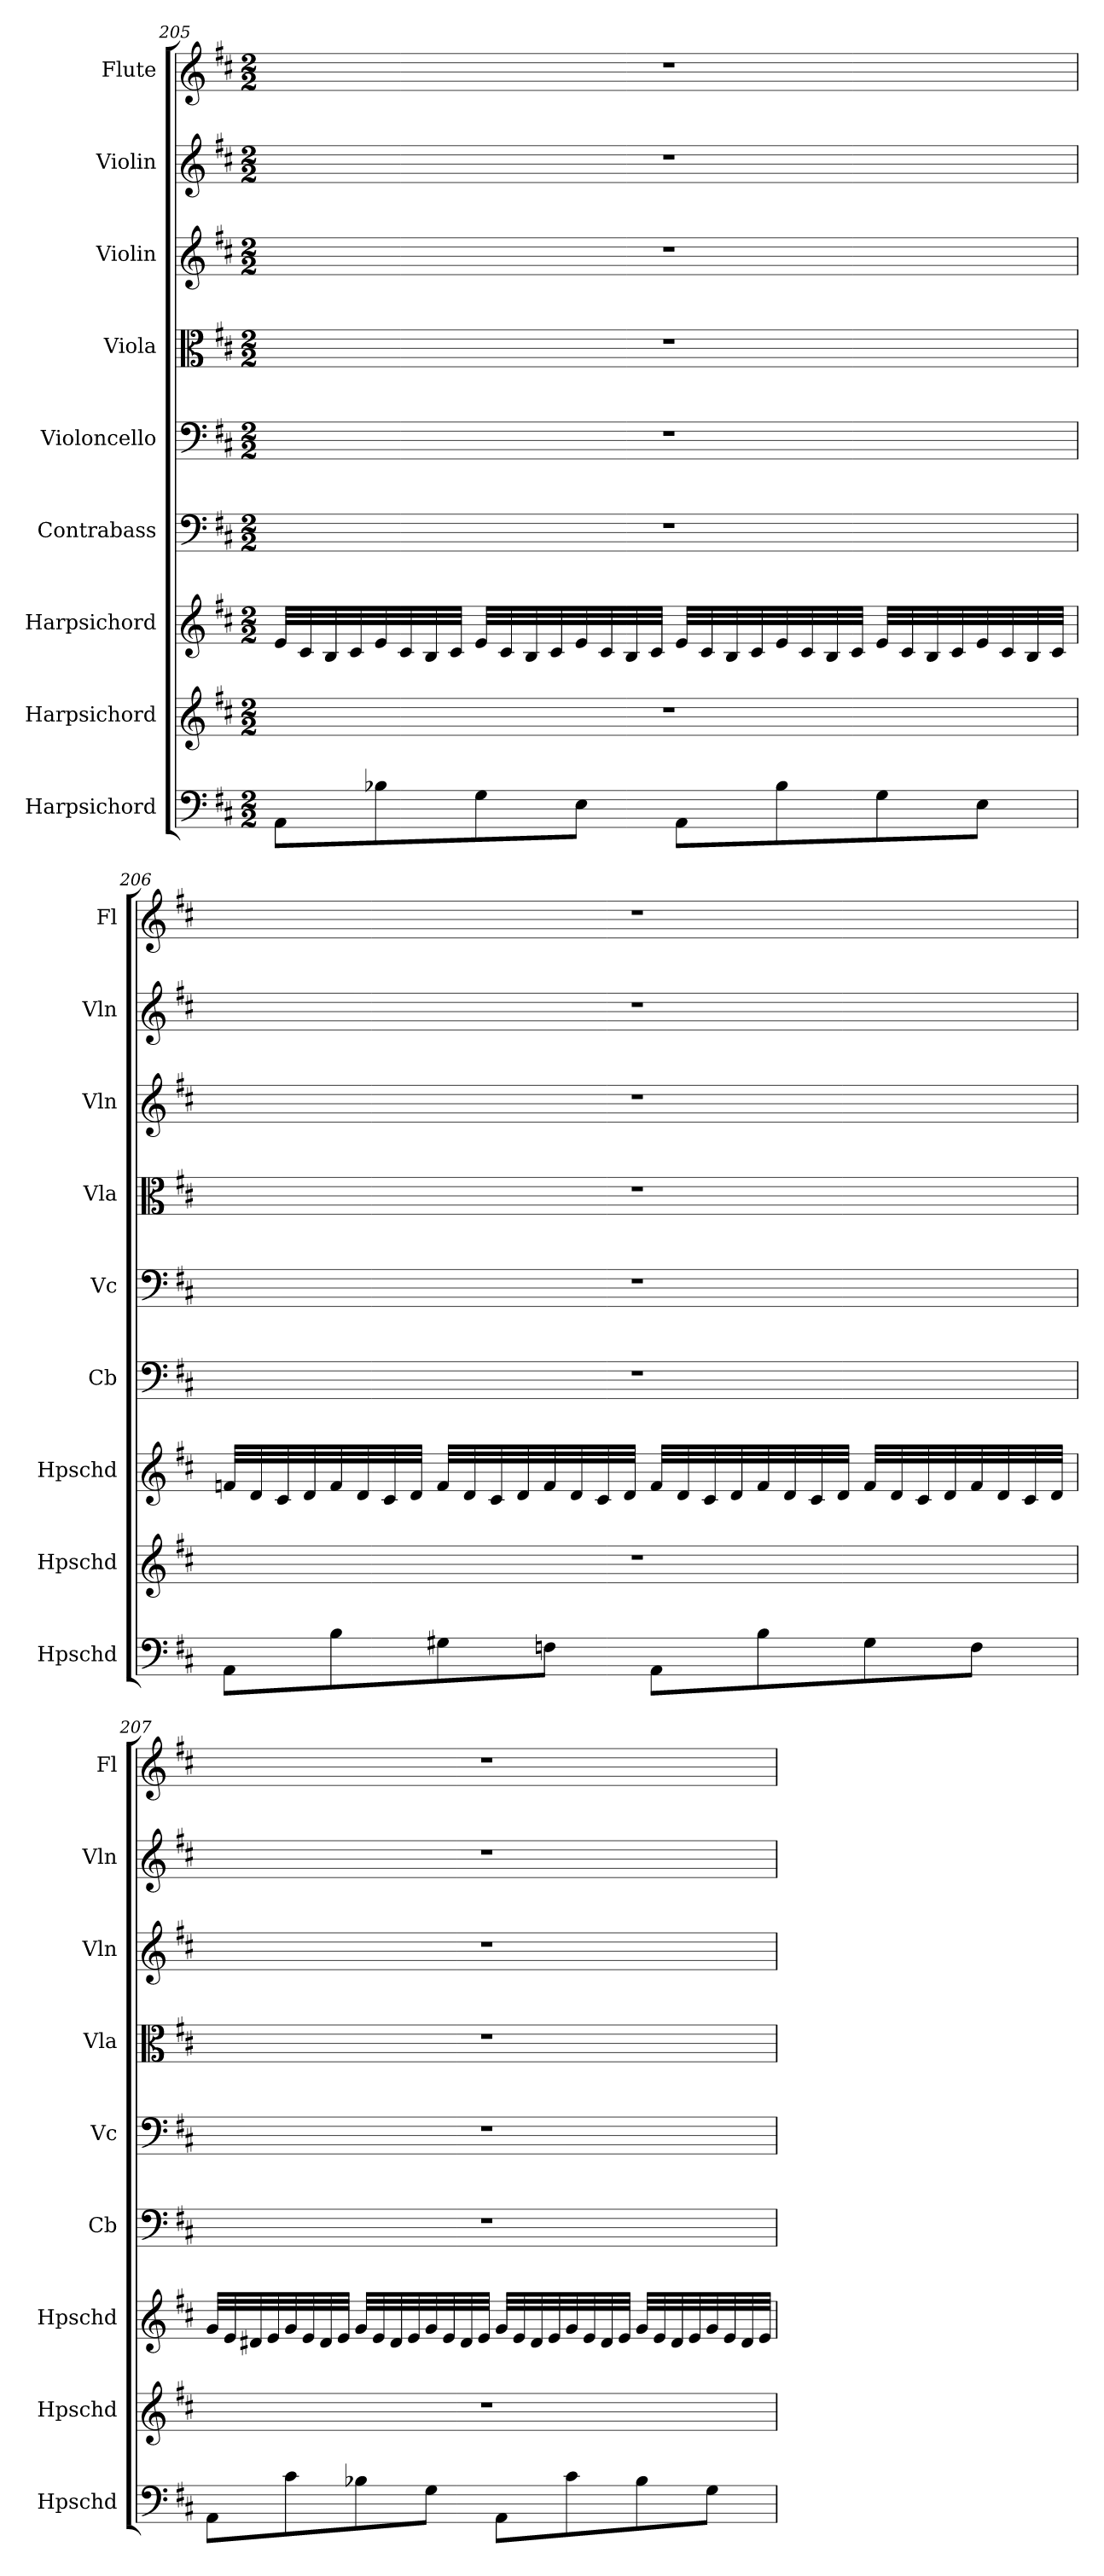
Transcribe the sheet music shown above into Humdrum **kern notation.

**kern	**kern	**kern	**kern	**kern	**kern	**kern	**kern	**kern
*part9	*part8	*part7	*part6	*part5	*part4	*part3	*part2	*part1
*staff9	*staff8	*staff7	*staff6	*staff5	*staff4	*staff3	*staff2	*staff1
*I"Harpsichord	*I"Harpsichord	*I"Harpsichord	*I"Contrabass	*I"Violoncello	*I"Viola	*I"Violin	*I"Violin	*I"Flute
*I'Hpschd	*I'Hpschd	*I'Hpschd	*I'Cb	*I'Vc	*I'Vla	*I'Vln	*I'Vln	*I'Fl
*clefF4	*clefG2	*clefG2	*clefF4	*clefF4	*clefC3	*clefG2	*clefG2	*clefG2
*	*	*	*ITrd7c12	*	*	*	*	*
*k[f#c#]	*k[f#c#]	*k[f#c#]	*k[f#c#]	*k[f#c#]	*k[f#c#]	*k[f#c#]	*k[f#c#]	*k[f#c#]
*D:	*D:	*D:	*D:	*D:	*D:	*D:	*D:	*D:
*M2/2	*M2/2	*M2/2	*M2/2	*M2/2	*M2/2	*M2/2	*M2/2	*M2/2
=205	=205	=205	=205	=205	=205	=205	=205	=205
8AA\L	1r	32e/LLL	1r	1r	1r	1r	1r	1r
.	.	32c#/	.	.	.	.	.	.
.	.	32B/	.	.	.	.	.	.
.	.	32c#/	.	.	.	.	.	.
8B-X\	.	32e/	.	.	.	.	.	.
.	.	32c#/	.	.	.	.	.	.
.	.	32B/	.	.	.	.	.	.
.	.	32c#/JJJ	.	.	.	.	.	.
8G\	.	32e/LLL	.	.	.	.	.	.
.	.	32c#/	.	.	.	.	.	.
.	.	32B/	.	.	.	.	.	.
.	.	32c#/	.	.	.	.	.	.
8E\J	.	32e/	.	.	.	.	.	.
.	.	32c#/	.	.	.	.	.	.
.	.	32B/	.	.	.	.	.	.
.	.	32c#/JJJ	.	.	.	.	.	.
8AA\L	.	32e/LLL	.	.	.	.	.	.
.	.	32c#/	.	.	.	.	.	.
.	.	32B/	.	.	.	.	.	.
.	.	32c#/	.	.	.	.	.	.
8B-\	.	32e/	.	.	.	.	.	.
.	.	32c#/	.	.	.	.	.	.
.	.	32B/	.	.	.	.	.	.
.	.	32c#/JJJ	.	.	.	.	.	.
8G\	.	32e/LLL	.	.	.	.	.	.
.	.	32c#/	.	.	.	.	.	.
.	.	32B/	.	.	.	.	.	.
.	.	32c#/	.	.	.	.	.	.
8E\J	.	32e/	.	.	.	.	.	.
.	.	32c#/	.	.	.	.	.	.
.	.	32B/	.	.	.	.	.	.
.	.	32c#/JJJ	.	.	.	.	.	.
=206	=206	=206	=206	=206	=206	=206	=206	=206
8AA\L	1r	32fn/LLL	1r	1r	1r	1r	1r	1r
.	.	32d/	.	.	.	.	.	.
.	.	32c#/	.	.	.	.	.	.
.	.	32d/	.	.	.	.	.	.
8B\	.	32f/	.	.	.	.	.	.
.	.	32d/	.	.	.	.	.	.
.	.	32c#/	.	.	.	.	.	.
.	.	32d/JJJ	.	.	.	.	.	.
8G#X\	.	32f/LLL	.	.	.	.	.	.
.	.	32d/	.	.	.	.	.	.
.	.	32c#/	.	.	.	.	.	.
.	.	32d/	.	.	.	.	.	.
8Fn\J	.	32f/	.	.	.	.	.	.
.	.	32d/	.	.	.	.	.	.
.	.	32c#/	.	.	.	.	.	.
.	.	32d/JJJ	.	.	.	.	.	.
8AA\L	.	32f/LLL	.	.	.	.	.	.
.	.	32d/	.	.	.	.	.	.
.	.	32c#/	.	.	.	.	.	.
.	.	32d/	.	.	.	.	.	.
8B\	.	32f/	.	.	.	.	.	.
.	.	32d/	.	.	.	.	.	.
.	.	32c#/	.	.	.	.	.	.
.	.	32d/JJJ	.	.	.	.	.	.
8G#\	.	32f/LLL	.	.	.	.	.	.
.	.	32d/	.	.	.	.	.	.
.	.	32c#/	.	.	.	.	.	.
.	.	32d/	.	.	.	.	.	.
8F\J	.	32f/	.	.	.	.	.	.
.	.	32d/	.	.	.	.	.	.
.	.	32c#/	.	.	.	.	.	.
.	.	32d/JJJ	.	.	.	.	.	.
=207	=207	=207	=207	=207	=207	=207	=207	=207
8AA\L	1r	32g/LLL	1r	1r	1r	1r	1r	1r
.	.	32e/	.	.	.	.	.	.
.	.	32d#X/	.	.	.	.	.	.
.	.	32e/	.	.	.	.	.	.
8c#\	.	32g/	.	.	.	.	.	.
.	.	32e/	.	.	.	.	.	.
.	.	32d#/	.	.	.	.	.	.
.	.	32e/JJJ	.	.	.	.	.	.
8B-X\	.	32g/LLL	.	.	.	.	.	.
.	.	32e/	.	.	.	.	.	.
.	.	32d#/	.	.	.	.	.	.
.	.	32e/	.	.	.	.	.	.
8G\J	.	32g/	.	.	.	.	.	.
.	.	32e/	.	.	.	.	.	.
.	.	32d#/	.	.	.	.	.	.
.	.	32e/JJJ	.	.	.	.	.	.
8AA\L	.	32g/LLL	.	.	.	.	.	.
.	.	32e/	.	.	.	.	.	.
.	.	32d#/	.	.	.	.	.	.
.	.	32e/	.	.	.	.	.	.
8c#\	.	32g/	.	.	.	.	.	.
.	.	32e/	.	.	.	.	.	.
.	.	32d#/	.	.	.	.	.	.
.	.	32e/JJJ	.	.	.	.	.	.
8B-\	.	32g/LLL	.	.	.	.	.	.
.	.	32e/	.	.	.	.	.	.
.	.	32d#/	.	.	.	.	.	.
.	.	32e/	.	.	.	.	.	.
8G\J	.	32g/	.	.	.	.	.	.
.	.	32e/	.	.	.	.	.	.
.	.	32d#/	.	.	.	.	.	.
.	.	32e/JJJ	.	.	.	.	.	.
=	=	=	=	=	=	=	=	=
*-	*-	*-	*-	*-	*-	*-	*-	*-
